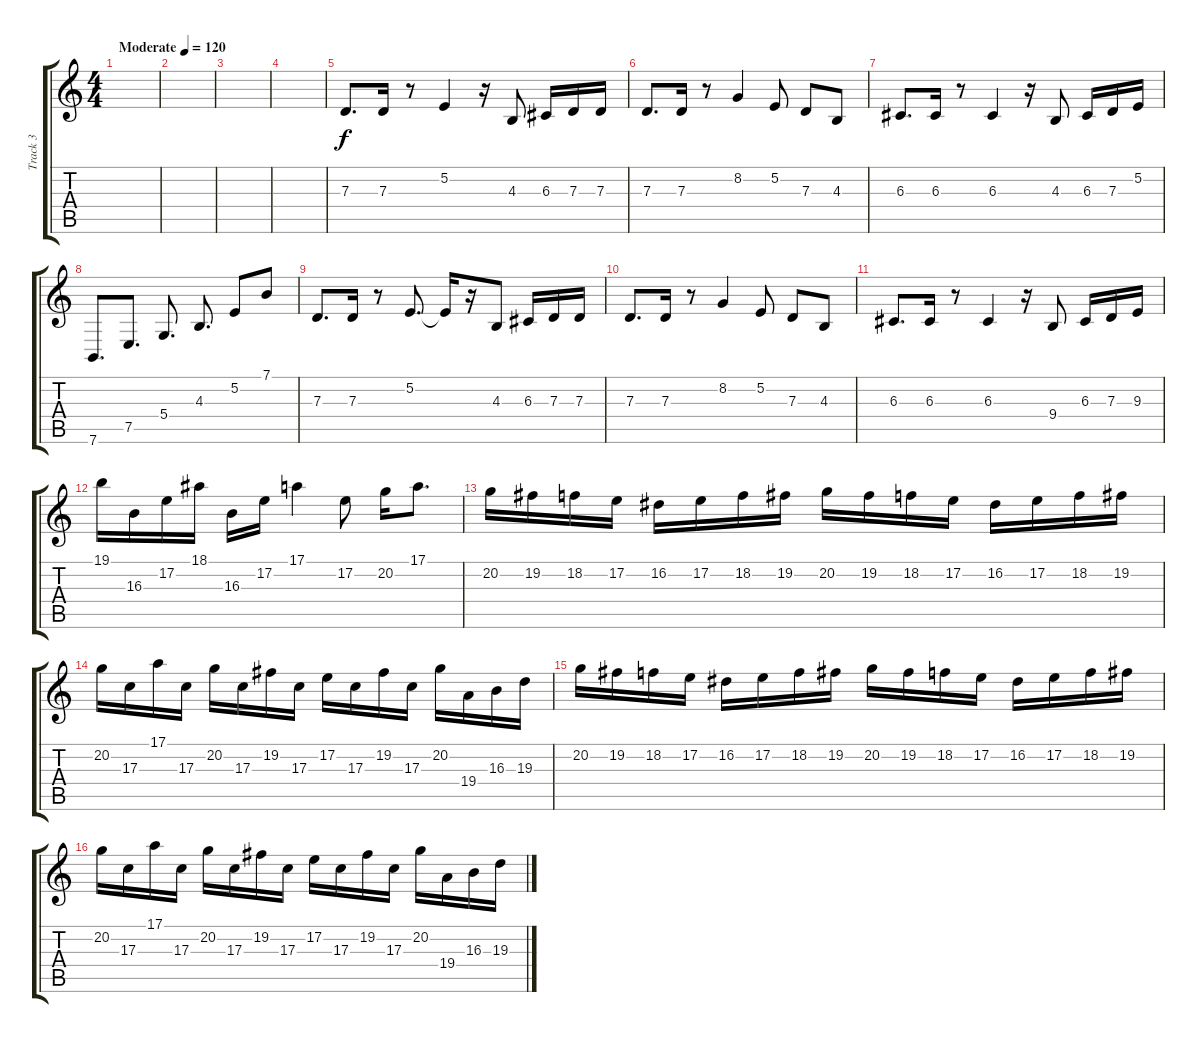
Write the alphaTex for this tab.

\track ("Track 3" "Track 3") {instrument stringensemble1}
\staff {score tabs}
\tuning (E4 B3 G3 D3 A2 E2) {hide}
\ts (4 4)
\tempo (120 "Moderate")
\clef g2
\ks c
|
|
|
|
7.3.8{d} 7.3.16 r.8 5.2.4 r.16 4.3.8 6.3.16 7.3.16 7.3.16 |
7.3.8{d} 7.3.16 r.8 8.2.4 5.2.8 7.3.8 4.3.8 |
6.3.8{d} 6.3.16 r.8 6.3.4 r.16 4.3.8 6.3.16 7.3.16 5.2.16 |
7.6.8{d} 7.5.8{d} 5.4.8{d} 4.3.8{d} 5.2.8 7.1.8 |
7.3.8{d} 7.3.16 r.8 5.2.8{d} 5.2{t}.16 r.16 4.3.8 6.3.16 7.3.16 7.3.16 |
7.3.8{d} 7.3.16 r.8 8.2.4 5.2.8 7.3.8 4.3.8 |
6.3.8{d} 6.3.16 r.8 6.3.4 r.16 9.4.8 6.3.16 7.3.16 9.3.16 |
19.1.16 16.3.16 17.2.16 18.1.16 16.3.16 17.2.16 17.1.4 17.2.8 20.2.16 17.1.8{d} |
20.2.16 19.2.16 18.2.16 17.2.16 16.2.16 17.2.16 18.2.16 19.2.16 20.2.16 19.2.16 18.2.16 17.2.16 16.2.16 17.2.16 18.2.16 19.2.16 |
20.2.16 17.3.16 17.1.16 17.3.16 20.2.16 17.3.16 19.2.16 17.3.16 17.2.16 17.3.16 19.2.16 17.3.16 20.2.16 19.4.16 16.3.16 19.3.16 |
20.2.16 19.2.16 18.2.16 17.2.16 16.2.16 17.2.16 18.2.16 19.2.16 20.2.16 19.2.16 18.2.16 17.2.16 16.2.16 17.2.16 18.2.16 19.2.16 |
20.2.16 17.3.16 17.1.16 17.3.16 20.2.16 17.3.16 19.2.16 17.3.16 17.2.16 17.3.16 19.2.16 17.3.16 20.2.16 19.4.16 16.3.16 19.3.16
